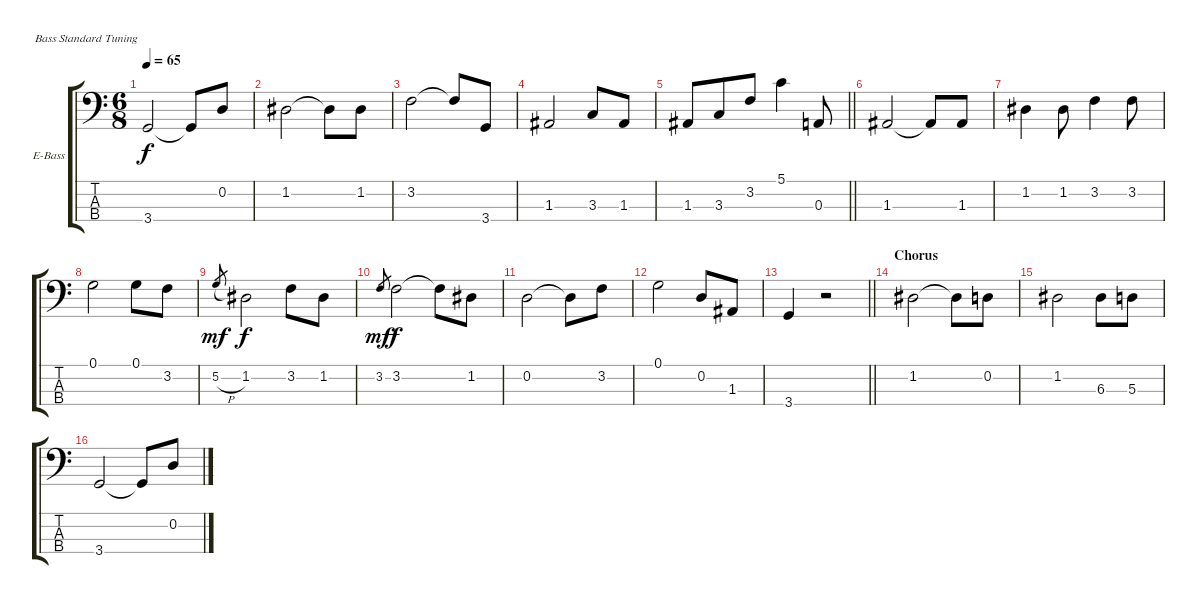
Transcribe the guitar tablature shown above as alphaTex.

\bracketExtendMode groupsimilarinstruments
\firstSystemTrackNameOrientation horizontal
\otherSystemsTrackNameOrientation horizontal
\track ("Bass Guitar" "E-Bass") {instrument electricbassfinger}
\staff {score tabs}
\tuning (G2 D2 A1 E1)
\ts (6 8)
\tempo 65
\clef f4
\ks c
3.4.2{dy f} 3.4{t}.8 0.2.8 |
1.2.2 1.2{t}.8 1.2.8 |
3.2.2 3.2{t}.8 3.4.8 |
1.3.2 3.3.8 1.3.8 |
\barLineRight lightlight
1.3.8 3.3.8 3.2.8 5.1.4 0.3.8 |
\section ("" "")
1.3.2 1.3{t}.8 1.3.8 |
1.2.4 1.2.8 3.2.4 3.2.8 |
0.1.2 0.1.8 3.2.8 |
5.2{h}.8{gr dy mf} 1.2.2{dy f} 3.2.8 1.2.8 |
3.2.8{gr dy mf} 3.2.2{dy f} 3.2{t}.8 1.2.8 |
0.2.2 0.2{t}.8 3.2.8 |
0.1.2 0.2.8 1.3.8 |
\barLineRight lightlight
3.4.4 r.2 |
\section ("" "Chorus")
1.2.2 1.2{t}.8 0.2.8 |
1.2.2 6.3.8 5.3.8 |
3.4.2 3.4{t}.8 0.2.8
